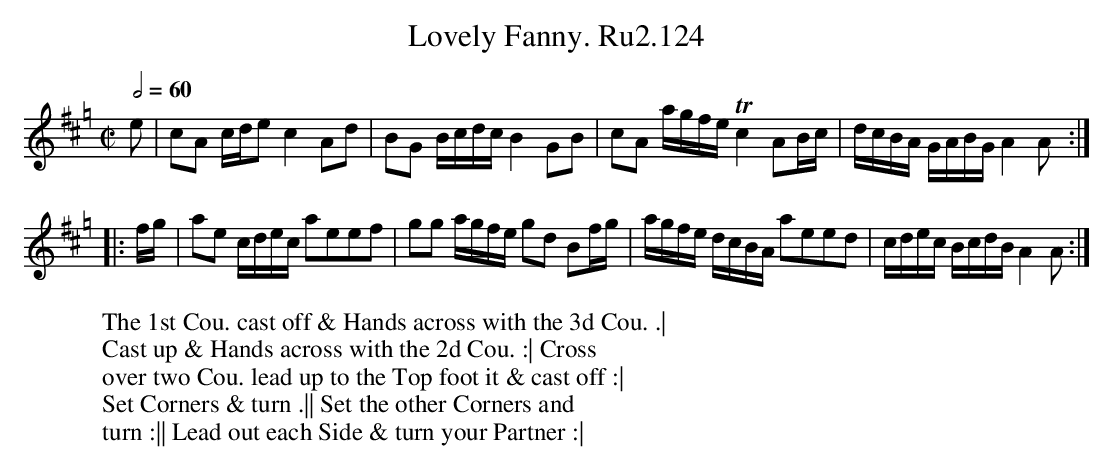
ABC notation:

X:1
T:Lovely Fanny. Ru2.124
M:C|
L:1/8
W:The 1st Cou. cast off & Hands across with the 3d Cou. .|
W:Cast up & Hands across with the 2d Cou. :| Cross
W:over two Cou. lead up to the Top foot it & cast off :|
W:Set Corners & turn .|| Set the other Corners and
W:turn :|| Lead out each Side & turn your Partner :|
Q:1/2=60
K:Hp
e | cA c/d/e c2Ad | BG B/c/d/c/ B2GB | cA a/g/f/e/ Tc2AB/c/ | d/c/B/A/ G/A/B/G/ A2A :|
|: f/g/ | ae c/d/e/c/ aeef | gg a/g/f/e/ gd Bf/g/ | a/g/f/e/ d/c/B/A/ aeed | c/d/e/c/ B/c/d/B/ A2A :|
